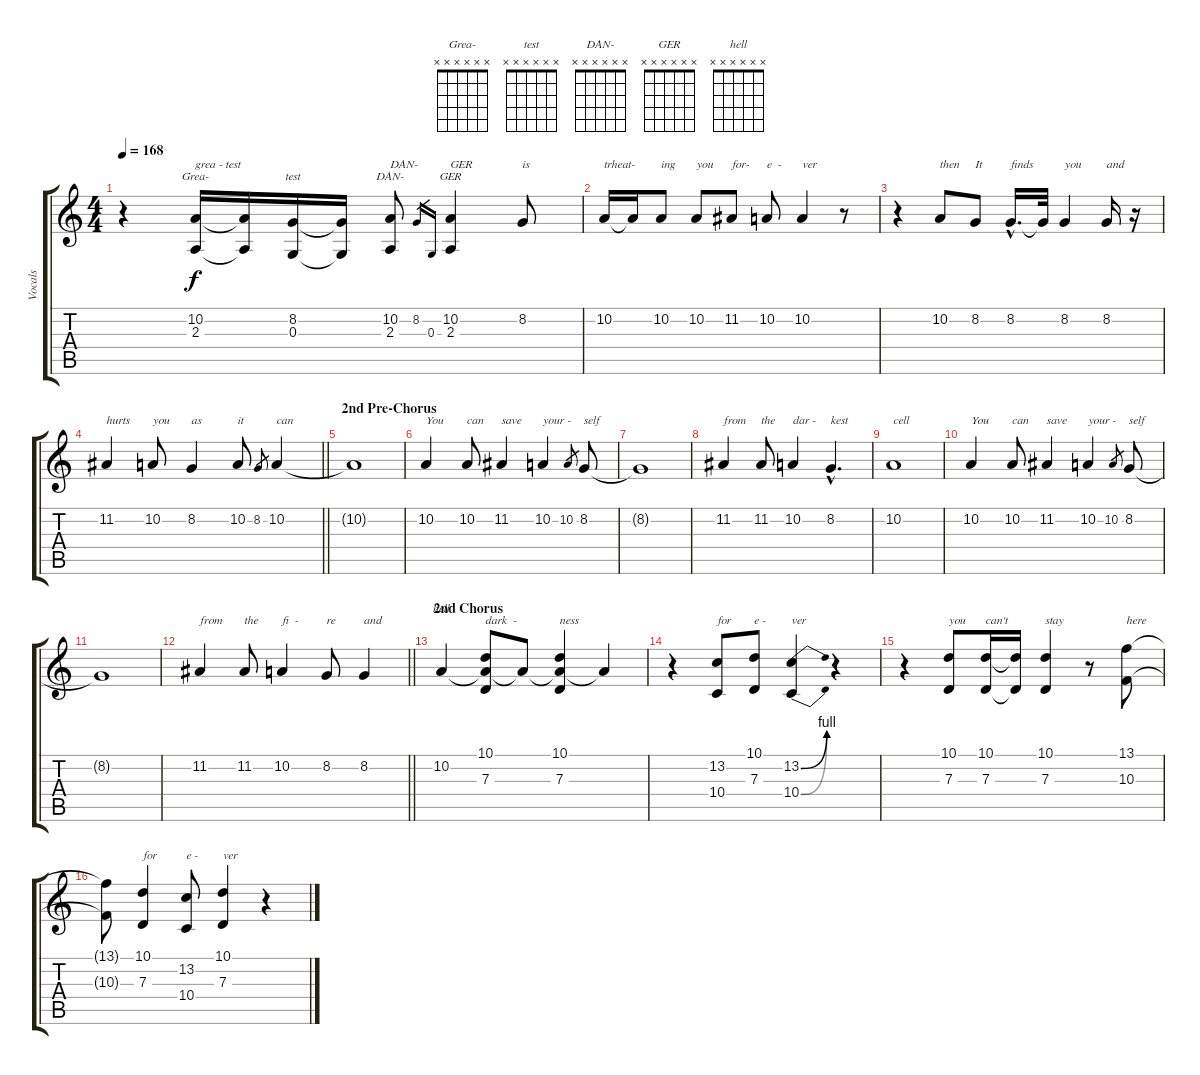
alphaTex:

\track ("Vocals" "Vocals") {instrument tenorsax}
\staff {score tabs}
\tuning (E4 B3 G3 D3 A2 D2) {hide}
\chord ("Grea-" x x x x x x) {firstfret 0}
\chord ("test" x x x x x x) {firstfret 0}
\chord ("DAN-" x x x x x x) {firstfret 0}
\chord ("GER" x x x x x x) {firstfret 0}
\chord ("hell" x x x x x x) {firstfret 0}
\ts (4 4)
\tempo 168
\clef g2
\ks c
r.4{dy f} (10.2 2.3).16{ch "Grea-" txt "grea - test"} (10.2{t} 2.3{t}).16 (8.2 0.3).16{ch "test"} (8.2{t} 0.3{t}).16 (10.2 2.3).8{ch "DAN-" txt "DAN-"} 8.2.16{gr} 0.3.16{gr} (10.2 2.3).4{ch "GER" txt "GER"} 8.2.8{txt "is"} |
10.2.16{txt "trheat-"} 10.2{t}.16 10.2.8{txt "ing"} 10.2.8{txt "you"} 11.2.8{txt "for-"} 10.2.8{txt "e  -"} 10.2.4{txt "ver"} r.8 |
r.4 10.2.8{txt "then"} 8.2.8{txt "It"} 8.2{hac}.16{d txt "finds"} 8.2{t}.32 8.2.4{txt "you"} 8.2.16{txt "and"} r.16 |
\barLineRight lightlight
11.2.4{txt "hurts"} 10.2.8{txt "you"} 8.2.4{txt "as"} 10.2.8{txt "it"} 8.2.8{gr} 10.2.4{txt "can"} |
\section ("" "2nd Pre-Chorus")
10.2{t}.1 |
10.2.4{txt "You"} 10.2.8{txt "can"} 11.2.4{txt "save"} 10.2.4{txt "your -"} 10.2.8{gr} 8.2.8{txt "self"} |
8.2{t}.1 |
11.2.4{txt "from"} 11.2.8{txt "the"} 10.2.4{txt "dar -"} 8.2{hac}.4{d txt "kest"} |
10.2.1{txt "cell"} |
10.2.4{txt "You"} 10.2.8{txt "can"} 11.2.4{txt "save"} 10.2.4{txt "your -"} 10.2.8{gr} 8.2.8{txt "self"} |
8.2{t}.1 |
\barLineRight lightlight
11.2.4{txt "from"} 11.2.8{txt "the"} 10.2.4{txt "fi  -"} 8.2.8{txt "re"} 8.2.4{txt "and"} |
\section ("" "2nd Chorus")
10.2.4{ch "hell"} (10.1 10.2{t} 7.3).8{txt "dark  -"} 10.2{t}.8 (10.1 10.2{t} 7.3).4{txt "ness"} 10.2{t}.4 |
r.4 (13.2 10.4).8{txt "for"} (10.1 7.3).8{txt "e -"} (13.2{be (bend 0 0 60 4)} 10.4{be (bend 0 0 60 4)}).4{txt "ver"} r.4 |
r.4 (10.1 7.3).8{txt "you"} (10.1 7.3).16{txt "can't"} (10.1{t} 7.3{t}).16 (10.1 7.3).4{txt "stay"} r.8 (13.1 10.3).8{txt "here"} |
(13.1{t} 10.3{t}).8 (10.1 7.3).4{txt "for"} (13.2 10.4).8{txt "e -"} (10.1 7.3).4{txt "ver"} r.4
